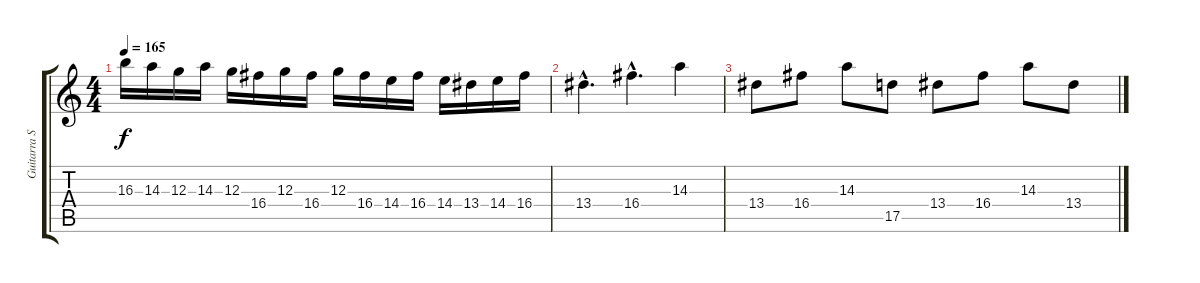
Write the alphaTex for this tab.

\track ("Guitarra Solo" "Guitarra S") {instrument overdrivenguitar}
\staff {score tabs}
\tuning (E4 B3 G3 D3 A2 E2) {hide}
\ts (4 4)
\tempo 165
\clef g2
\ks c
16.3.16{dy f} 14.3.16 12.3.16 14.3.16 12.3.16 16.4.16 12.3.16 16.4.16 12.3.16 16.4.16 14.4.16 16.4.16 14.4.16 13.4.16 14.4.16 16.4.16 |
13.4{hac}.4{d} 16.4{hac}.4{d} 14.3.4 |
13.4.8 16.4.8 14.3.8 17.5.8 13.4.8 16.4.8 14.3.8 13.4.8
